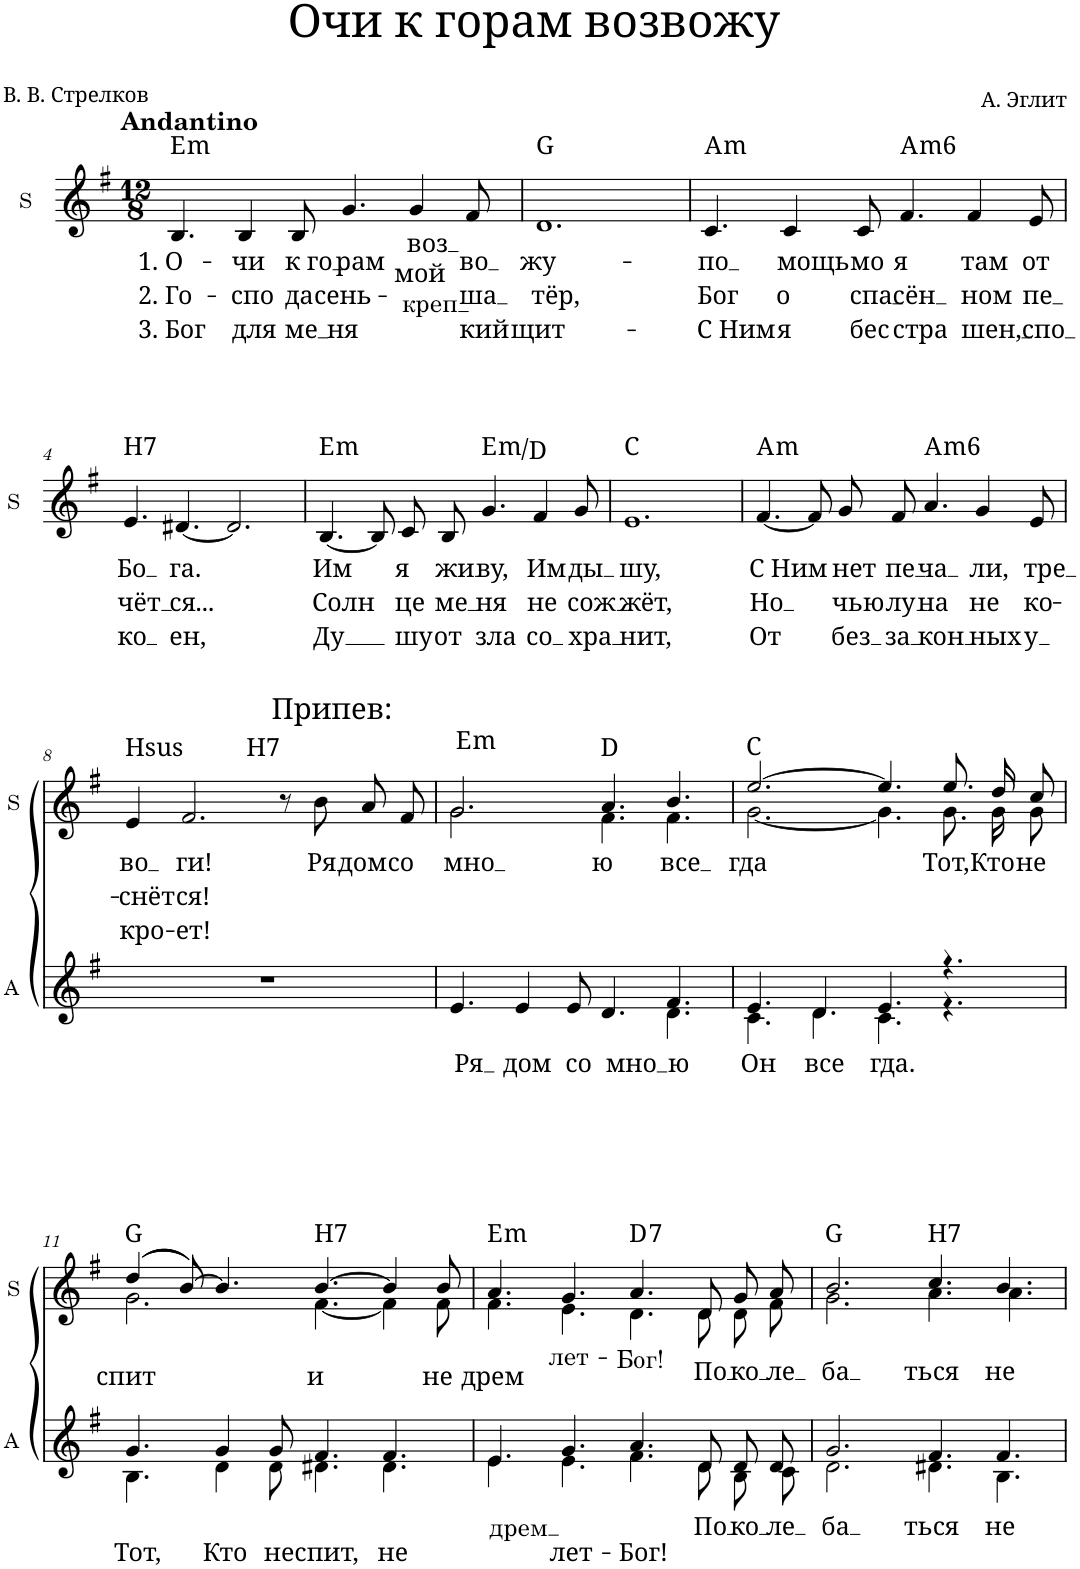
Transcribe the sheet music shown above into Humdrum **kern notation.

**kern	**text	**kern	**text	**text	**text	**harte
*part2	*part2	*part1	*part1	*part1	*part1	*part1
*staff2	*staff2	*staff1	*staff1	*staff1	*staff1	*
*I"A	*	*I"S	*	*	*	*
*I'A	*	*I'S	*	*	*	*
*stria5	*	*	*	*	*	*
*clefG2	*	*clefG2	*	*	*	*
*k[f#]	*	*k[f#]	*	*	*	*
*M12/8	*	*M12/8	*	*	*	*
=1	=1	=1	=1	=1	=1	=1
!	!	!LO:TX:a:B:t=Andantino	!	!	!	!
!	!	!	!LO:LY:b	!LO:LY:b	!LO:LY:b	!LO:H:kt=m
1.r	.	4.B/	-1. О-	2. Го-	3. Бог	E:min
!	!	!	!LO:LY:b	!LO:LY:b	!LO:LY:b	!
.	.	4B/	-чи	-спо	для	.
!	!	!	!LO:LY:b	!LO:LY:b	!LO:LY:b	!
.	.	8B/	к го	да	ме	.
!	!	!	!LO:LY:b	!LO:LY:b	!LO:LY:b	!
.	.	4.g/	рам	сень-	ня	.
!	!	!	!LO:LY:b	!LO:LY:b	!LO:LY:b	!
.	.	4g/	воз	мой	креп	.
!	!	!	!LO:LY:b	!LO:LY:b	!LO:LY:b	!
.	.	8f#/	во	ша	кий	.
=2	=2	=2	=2	=2	=2	=2
!	!	!	!LO:LY:b	!LO:LY:b	!LO:LY:b	!
1.r	.	1.d	жу-	тёр,	щит-	G:maj
=3	=3	=3	=3	=3	=3	=3
!	!	!	!LO:LY:b	!LO:LY:b	!LO:LY:b	!LO:H:kt=m
1.r	.	4.c/	по	Бог	-С Ним	A:min
!	!	!	!LO:LY:b	!LO:LY:b	!LO:LY:b	!
.	.	4c/	мощь	о	я	.
!	!	!	!LO:LY:b	!LO:LY:b	!LO:LY:b	!
.	.	8c/	-мо	спа	-бес	.
!	!	!	!LO:LY:b	!LO:LY:b	!LO:LY:b	!LO:H:kt=m6
.	.	4.f#/	я	сён	стра	A:min6
!	!	!	!LO:LY:b	!LO:LY:b	!LO:LY:b	!
.	.	4f#/	там	ном	шен,	.
!	!	!	!LO:LY:b	!LO:LY:b	!LO:LY:b	!
.	.	8e/	от	пе	спо	.
!!LO:LB:g=z
=4	=4	=4	=4	=4	=4	=4
!	!	!	!LO:LY:b	!LO:LY:b	!LO:LY:b	!LO:H:kt=H7
1.r	.	4.e/	Бо	чёт	ко	N
!	!	!	!LO:LY:b	!LO:LY:b	!LO:LY:b	!
.	.	[4.d#X/	га.	ся...	ен,	.
.	.	2.d#/]	.	.	.	.
=5	=5	=5	=5	=5	=5	=5
!	!	!	!LO:LY:b	!LO:LY:b	!LO:LY:b	!LO:H:kt=m
1.r	.	[4.B/	Им	Солн	Ду	E:min
.	.	8B/L]	.	.	.	.
!	!	!	!LO:LY:b	!LO:LY:b	!LO:LY:b	!
.	.	8c/	я	це	шу	.
!	!	!	!LO:LY:b	!LO:LY:b	!LO:LY:b	!
.	.	8B/J	жи	ме	от	.
!	!	!	!LO:LY:b	!LO:LY:b	!LO:LY:b	!LO:H:kt=m
.	.	4.g/	ву,	ня	зла	E:min/b7
!	!	!	!LO:LY:b	!LO:LY:b	!LO:LY:b	!
.	.	4f#/	Им	не	со	.
!	!	!	!LO:LY:b	!LO:LY:b	!LO:LY:b	!
.	.	8g/	ды	сож	хра	.
=6	=6	=6	=6	=6	=6	=6
!	!	!	!LO:LY:b	!LO:LY:b	!LO:LY:b	!
1.r	.	1.e	шу,	жёт,	нит,	C:maj
=7	=7	=7	=7	=7	=7	=7
!	!	!	!LO:LY:b	!LO:LY:b	!LO:LY:b	!LO:H:kt=m
1.r	.	[4.f#/	С Ним	-Но	От	A:min
.	.	8f#/L]	.	.	.	.
!	!	!	!LO:LY:b	!LO:LY:b	!LO:LY:b	!
.	.	8g/	нет	чью	без	.
!	!	!	!LO:LY:b	!LO:LY:b	!LO:LY:b	!
.	.	8f#/J	пе	лу	за	.
!	!	!	!LO:LY:b	!LO:LY:b	!LO:LY:b	!LO:H:kt=m6
.	.	4.a/	ча	на	кон	A:min6
!	!	!	!LO:LY:b	!LO:LY:b	!LO:LY:b	!
.	.	4g/	ли,	не	ных	.
!	!	!	!LO:LY:b	!LO:LY:b	!LO:LY:b	!
.	.	8e/	тре	ко-	у	.
!!LO:LB:g=z
!!LO:REH:place=s1:a:cj:enc=none:fs=14:t=Припев&colon;:qo=4.5
=8	=8	=8	=8	=8	=8	=8
!	!	!	!LO:LY:b	!LO:LY:b	!LO:LY:b	!LO:H:kt=Hsus
1.r	.	4e/	во	-снёт	кро-	N
!	!	!	!LO:LY:b	!LO:LY:b	!LO:LY:b	!LO:H:kt=H7
.	.	2.f#/	ги!	ся!	-ет!	N
.	.	8r	.	.	.	.
!	!	!	!LO:LY:b	!	!	!
.	.	8b/L	Ря	.	.	.
!	!	!	!LO:LY:b	!	!	!
.	.	8a/	дом	.	.	.
!	!	!	!LO:LY:b	!	!	!
.	.	8f#/J	со	.	.	.
=9	=9	=9	=9	=9	=9	=9
!	!LO:LY:b	!	!LO:LY:b	!	!	!LO:H:kt=m
*^	*	*^	*	*	*	*
4.e/	8ryy	Ря	2.g/	2.g\	мно	.	.	E:min
!	!	!LO:LY:b	!	!	!	!	!	!
*v	*v	*	*	*	*	*	*	*
4e/	дом	.	.	.	.	.	.
!	!LO:LY:b	!	!	!	!	!	!
8e/	со	.	.	.	.	.	.
!	!LO:LY:b	!	!	!LO:LY:b	!	!	!
4.d/	мно	4.a/	4.f#\	ю	.	.	D:maj
!	!LO:LY:b	!	!	!LO:LY:b	!	!	!
*^	*	*	*	*	*	*	*
4.f#/	4.d\	ю	4.b/	4.f#\	все	.	.	.
=10	=10	=10	=10	=10	=10	=10	=10	=10
!	!	!LO:LY:b	!	!	!LO:LY:b	!	!	!
4.e/	4.c\	Он	[2.ee/	[2.g\	гда	.	.	C:maj
!	!	!LO:LY:b	!	!	!	!	!	!
4.d/	4.d\	-все	.	.	.	.	.	.
!	!	!LO:LY:b	!	!	!	!	!	!
4.e/	4.c\	гда.	4.ee/]	4.g\]	.	.	.	.
!	!	!	!	!	!LO:LY:b	!	!	!
4.r	4.r	.	8.ee/L	8.g\L	Тот,	.	.	.
!	!	!	!	!	!LO:LY:b	!	!	!
.	.	.	16dd/K	16g\K	Кто	.	.	.
!	!	!	!	!	!LO:LY:b	!	!	!
.	.	.	8cc/J	8g\J	не	.	.	.
!!LO:LB:g=z	!!
=11	=11	=11	=11	=11	=11	=11	=11	=11
!	!	!LO:LY:b	!	!	!LO:LY:b	!	!	!
4.g/	4.B\	Тот,	((4dd/	2.g\	спит	.	.	G:maj
.	.	.	[8b/))	.	.	.	.	.
!	!	!LO:LY:b	!	!	!	!	!	!
4g/	4d\	Кто	4.b/]	.	.	.	.	.
!	!	!LO:LY:b	!	!	!	!	!	!
8g/	8d\	не	.	.	.	.	.	.
!	!	!LO:LY:b	!	!	!LO:LY:b	!	!	!LO:H:kt=H7
4.f#/	4.d#X\	спит,	[4.b/	[4.f#\	и	.	.	N
!	!	!LO:LY:b	!	!	!	!	!	!
4.f#/	4.d#\	не	4b/]	4f#\]	.	.	.	.
!	!	!	!	!	!LO:LY:b	!	!	!
.	.	.	8b/	8f#\	не	.	.	.
=12	=12	=12	=12	=12	=12	=12	=12	=12
!	!	!LO:LY:b	!	!	!LO:LY:b	!	!	!LO:H:kt=m
4.e/	4.e\	дрем	4.a/	4.f#\	-дрем	.	.	E:min
!	!	!LO:LY:b	!	!	!LO:LY:b	!	!	!
4.g/	4.e\	лет-	4.g/	4.e\	лет-	.	.	.
!	!	!LO:LY:b	!	!	!LO:LY:b	!	!	!LO:H:kt=7
4.a/	4.f#\	-Бог!	4.a/	4.d\	-Бог!	.	.	D:7
!	!	!LO:LY:b	!	!	!LO:LY:b	!	!	!
8d/L	8d\L	По	8d/L	8d\L	По	.	.	.
!	!	!LO:LY:b	!	!	!LO:LY:b	!	!	!
8d/	8B\	ко	8g/	8d\	ко	.	.	.
!	!	!LO:LY:b	!	!	!LO:LY:b	!	!	!
8d/J	8c\J	ле	8a/J	8f#\J	ле	.	.	.
=13	=13	=13	=13	=13	=13	=13	=13	=13
!	!	!LO:LY:b	!	!	!LO:LY:b	!	!	!
2.g/	2.d\	ба	2.b/	2.g\	ба	.	.	G:maj
!	!	!LO:LY:b	!	!	!LO:LY:b	!	!	!LO:H:kt=H7
4.f#/	4.d#X\	ться	4.cc/	4.a\	ться	.	.	N
!	!	!LO:LY:b	!	!	!LO:LY:b	!	!	!
4.f#/	4.B\	не	4.b/	4.a\	не	.	.	.
*v	*v	*	*	*	*	*	*	*
*	*	*v	*v	*	*	*	*
=	=	=	=	=	=	=
*-	*-	*-	*-	*-	*-	*-
